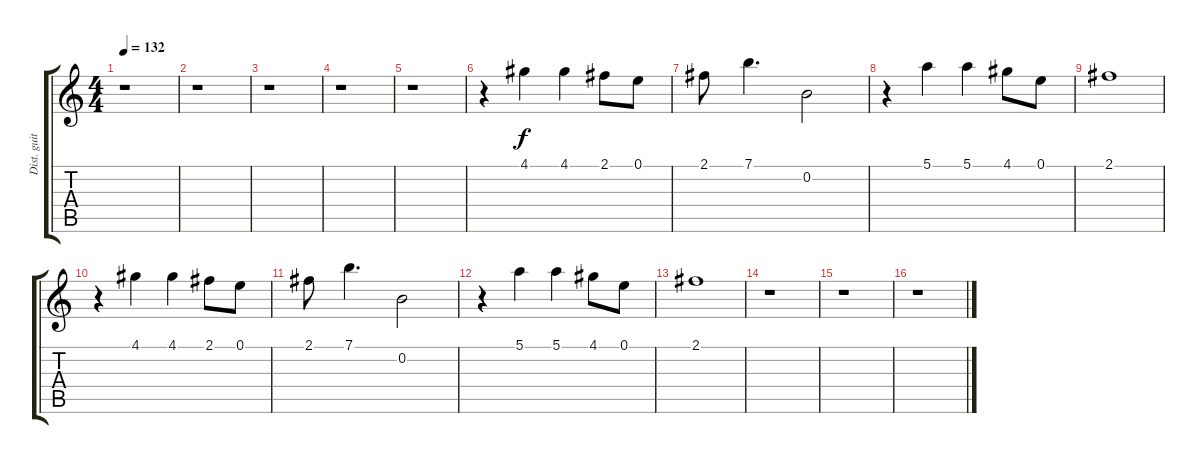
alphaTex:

\track ("Dist. guitar" "Dist. guit") {instrument distortionguitar}
\staff {score tabs}
\tuning (E4 B3 G3 D3 A2 E2) {hide}
\ts (4 4)
\tempo 132
\clef g2
\ks c
r.1{dy f} |
r.1 |
r.1 |
r.1 |
r.1 |
r.4 4.1.4 4.1.4 2.1.8 0.1.8 |
2.1.8 7.1.4{d} 0.2.2 |
r.4 5.1.4 5.1.4 4.1.8 0.1.8 |
2.1.1 |
r.4 4.1.4 4.1.4 2.1.8 0.1.8 |
2.1.8 7.1.4{d} 0.2.2 |
r.4 5.1.4 5.1.4 4.1.8 0.1.8 |
2.1.1 |
r.1 |
r.1 |
r.1
